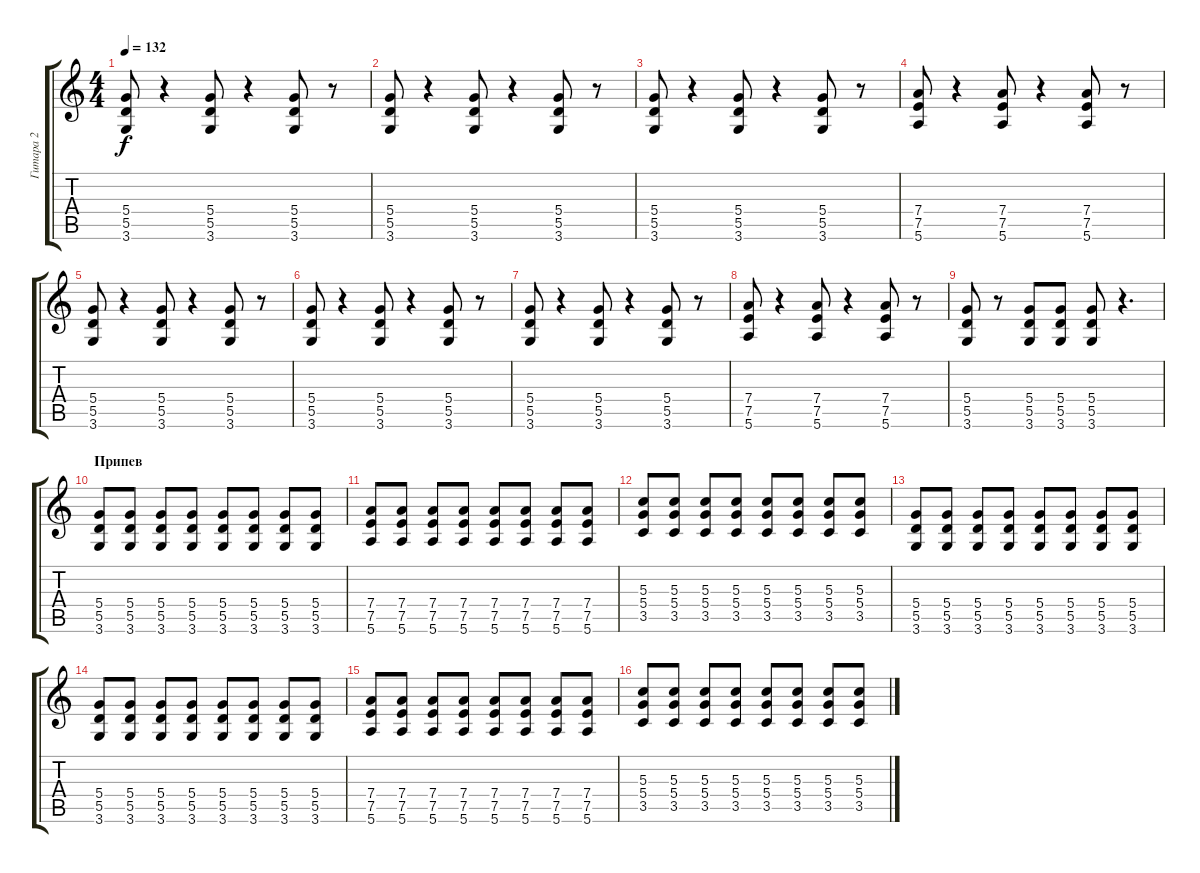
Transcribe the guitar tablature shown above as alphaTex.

\track ("Гитара 2" "Гитара 2") {instrument distortionguitar}
\staff {score tabs}
\tuning (E4 B3 G3 D3 A2 E2) {hide}
\ts (4 4)
\tempo 132
\clef g2
\ks c
(5.4 5.5 3.6).8{dy f} r.4 (5.4 5.5 3.6).8 r.4 (5.4 5.5 3.6).8 r.8 |
(5.4 5.5 3.6).8 r.4 (5.4 5.5 3.6).8 r.4 (5.4 5.5 3.6).8 r.8 |
(5.4 5.5 3.6).8 r.4 (5.4 5.5 3.6).8 r.4 (5.4 5.5 3.6).8 r.8 |
(7.4 7.5 5.6).8 r.4 (7.4 7.5 5.6).8 r.4 (7.4 7.5 5.6).8 r.8 |
(5.4 5.5 3.6).8 r.4 (5.4 5.5 3.6).8 r.4 (5.4 5.5 3.6).8 r.8 |
(5.4 5.5 3.6).8 r.4 (5.4 5.5 3.6).8 r.4 (5.4 5.5 3.6).8 r.8 |
(5.4 5.5 3.6).8 r.4 (5.4 5.5 3.6).8 r.4 (5.4 5.5 3.6).8 r.8 |
(7.4 7.5 5.6).8 r.4 (7.4 7.5 5.6).8 r.4 (7.4 7.5 5.6).8 r.8 |
(5.4 5.5 3.6).8 r.8 (5.4 5.5 3.6).8 (5.4 5.5 3.6).8 (5.4 5.5 3.6).8 r.4{d} |
\section ("" "Припев")
(5.4 5.5 3.6).8 (5.4 5.5 3.6).8 (5.4 5.5 3.6).8 (5.4 5.5 3.6).8 (5.4 5.5 3.6).8 (5.4 5.5 3.6).8 (5.4 5.5 3.6).8 (5.4 5.5 3.6).8 |
(7.4 7.5 5.6).8 (7.4 7.5 5.6).8 (7.4 7.5 5.6).8 (7.4 7.5 5.6).8 (7.4 7.5 5.6).8 (7.4 7.5 5.6).8 (7.4 7.5 5.6).8 (7.4 7.5 5.6).8 |
(5.3 5.4 3.5).8 (5.3 5.4 3.5).8 (5.3 5.4 3.5).8 (5.3 5.4 3.5).8 (5.3 5.4 3.5).8 (5.3 5.4 3.5).8 (5.3 5.4 3.5).8 (5.3 5.4 3.5).8 |
(5.4 5.5 3.6).8 (5.4 5.5 3.6).8 (5.4 5.5 3.6).8 (5.4 5.5 3.6).8 (5.4 5.5 3.6).8 (5.4 5.5 3.6).8 (5.4 5.5 3.6).8 (5.4 5.5 3.6).8 |
(5.4 5.5 3.6).8 (5.4 5.5 3.6).8 (5.4 5.5 3.6).8 (5.4 5.5 3.6).8 (5.4 5.5 3.6).8 (5.4 5.5 3.6).8 (5.4 5.5 3.6).8 (5.4 5.5 3.6).8 |
(7.4 7.5 5.6).8 (7.4 7.5 5.6).8 (7.4 7.5 5.6).8 (7.4 7.5 5.6).8 (7.4 7.5 5.6).8 (7.4 7.5 5.6).8 (7.4 7.5 5.6).8 (7.4 7.5 5.6).8 |
(5.3 5.4 3.5).8 (5.3 5.4 3.5).8 (5.3 5.4 3.5).8 (5.3 5.4 3.5).8 (5.3 5.4 3.5).8 (5.3 5.4 3.5).8 (5.3 5.4 3.5).8 (5.3 5.4 3.5).8
